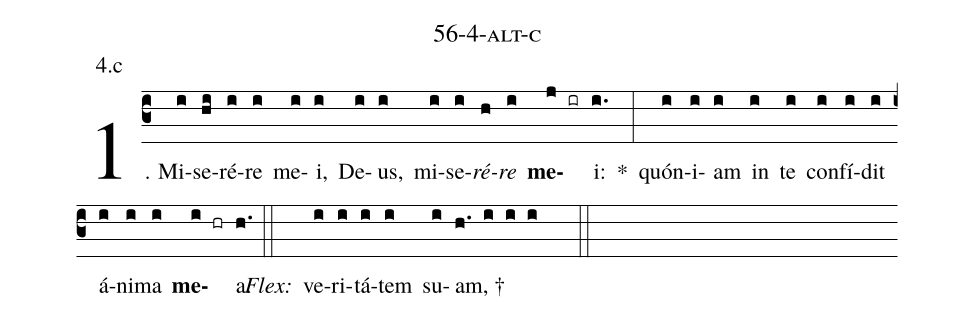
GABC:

name: 56-4-alt-c;
annotation: 4.c;
%%
(c3)1. Mi(i)se(hi)ré(i)re(i) me(i)i,(i) De(i)us,(i) mi(i)se(i)<i>ré</i>(h)<i>re</i>(i) <b>me</b>(j ir)i:(i.) *(:) quón(i)i(i)am(i) in(i) te(i) con(i)fí(i)dit(i) á(i)ni(i)ma(i) <b>me</b>(i hr)a.(h.) (::)
<i>Flex:</i>()  ve(i)ri(i)tá(i)tem(i) su(i)am, †(h. i i i  ::)
